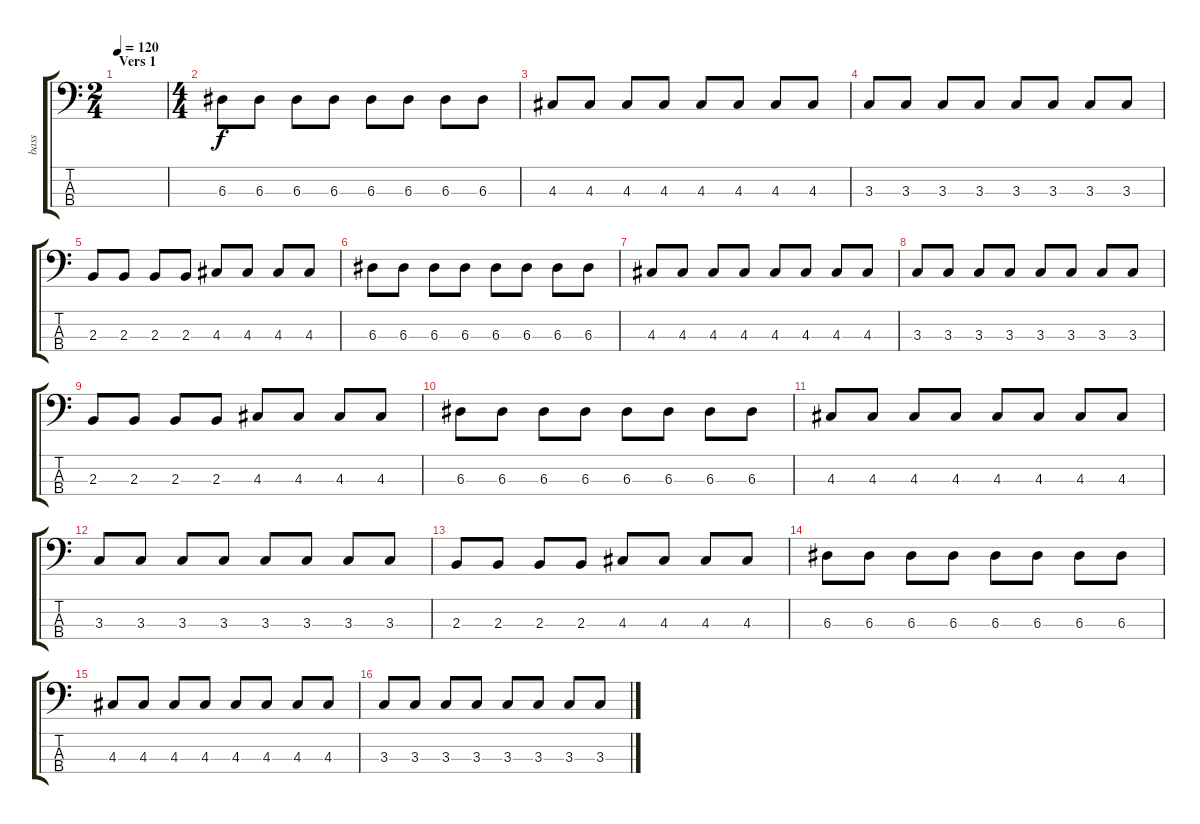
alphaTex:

\track ("bass" "bass") {instrument electricbasspick}
\staff {score tabs}
\tuning (G2 D2 A1 E1) {hide}
\ts (2 4)
\section ("" "Vers 1")
\tempo 120
\clef f4
\ks c
|
\ts (4 4)
6.3.8 6.3.8 6.3.8 6.3.8 6.3.8 6.3.8 6.3.8 6.3.8 |
4.3.8 4.3.8 4.3.8 4.3.8 4.3.8 4.3.8 4.3.8 4.3.8 |
3.3.8 3.3.8 3.3.8 3.3.8 3.3.8 3.3.8 3.3.8 3.3.8 |
2.3.8 2.3.8 2.3.8 2.3.8 4.3.8 4.3.8 4.3.8 4.3.8 |
6.3.8 6.3.8 6.3.8 6.3.8 6.3.8 6.3.8 6.3.8 6.3.8 |
4.3.8 4.3.8 4.3.8 4.3.8 4.3.8 4.3.8 4.3.8 4.3.8 |
3.3.8 3.3.8 3.3.8 3.3.8 3.3.8 3.3.8 3.3.8 3.3.8 |
2.3.8 2.3.8 2.3.8 2.3.8 4.3.8 4.3.8 4.3.8 4.3.8 |
6.3.8 6.3.8 6.3.8 6.3.8 6.3.8 6.3.8 6.3.8 6.3.8 |
4.3.8 4.3.8 4.3.8 4.3.8 4.3.8 4.3.8 4.3.8 4.3.8 |
3.3.8 3.3.8 3.3.8 3.3.8 3.3.8 3.3.8 3.3.8 3.3.8 |
2.3.8 2.3.8 2.3.8 2.3.8 4.3.8 4.3.8 4.3.8 4.3.8 |
6.3.8 6.3.8 6.3.8 6.3.8 6.3.8 6.3.8 6.3.8 6.3.8 |
4.3.8 4.3.8 4.3.8 4.3.8 4.3.8 4.3.8 4.3.8 4.3.8 |
3.3.8 3.3.8 3.3.8 3.3.8 3.3.8 3.3.8 3.3.8 3.3.8
